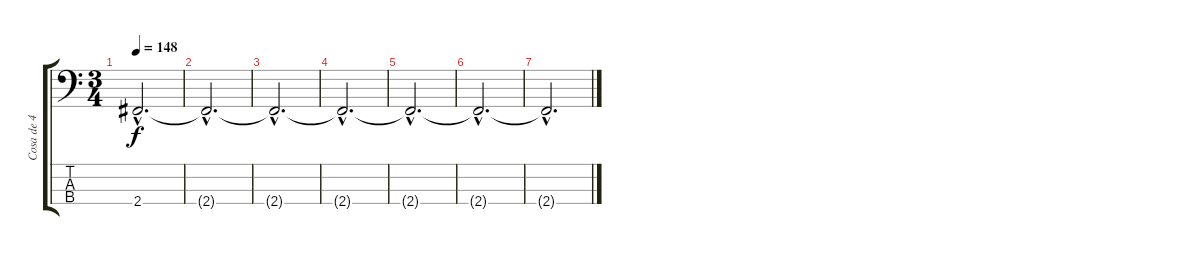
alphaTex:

\track ("Cosa de 4 cuerdas" "Cosa de 4 ") {instrument electricbassfinger}
\staff {score tabs}
\tuning (G2 D2 A1 E1) {hide}
\ts (3 4)
\tempo 148
\clef f4
\ks c
2.4{hac t}.2{d dy f} |
2.4{hac t}.2{d} |
2.4{hac t}.2{d} |
2.4{hac t}.2{d} |
2.4{hac t}.2{d} |
2.4{hac t}.2{d} |
2.4{hac t}.2{d}
